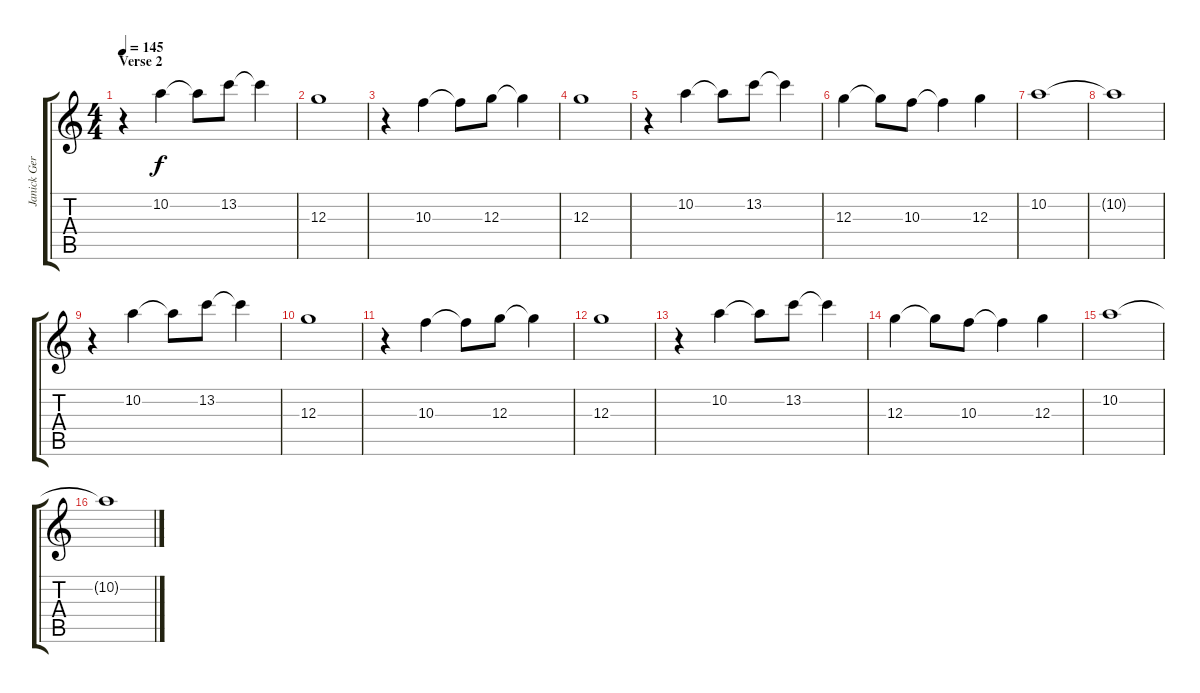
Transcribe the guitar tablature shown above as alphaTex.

\track ("Janick Gers" "Janick Ger") {instrument distortionguitar}
\staff {score tabs}
\tuning (E4 B3 G3 D3 A2 E2) {hide}
\ts (4 4)
\section ("" "Verse 2")
\tempo 145
\clef g2
\ks c
r.4{dy f} 10.2.4 10.2{t}.8 13.2.8 13.2{t}.4 |
12.3.1 |
r.4 10.3.4 10.3{t}.8 12.3.8 12.3{t}.4 |
12.3.1 |
r.4 10.2.4 10.2{t}.8 13.2.8 13.2{t}.4 |
12.3.4 12.3{t}.8 10.3.8 10.3{t}.4 12.3.4 |
10.2.1 |
10.2{t}.1 |
r.4 10.2.4 10.2{t}.8 13.2.8 13.2{t}.4 |
12.3.1 |
r.4 10.3.4 10.3{t}.8 12.3.8 12.3{t}.4 |
12.3.1 |
r.4 10.2.4 10.2{t}.8 13.2.8 13.2{t}.4 |
12.3.4 12.3{t}.8 10.3.8 10.3{t}.4 12.3.4 |
10.2.1 |
10.2{t}.1
